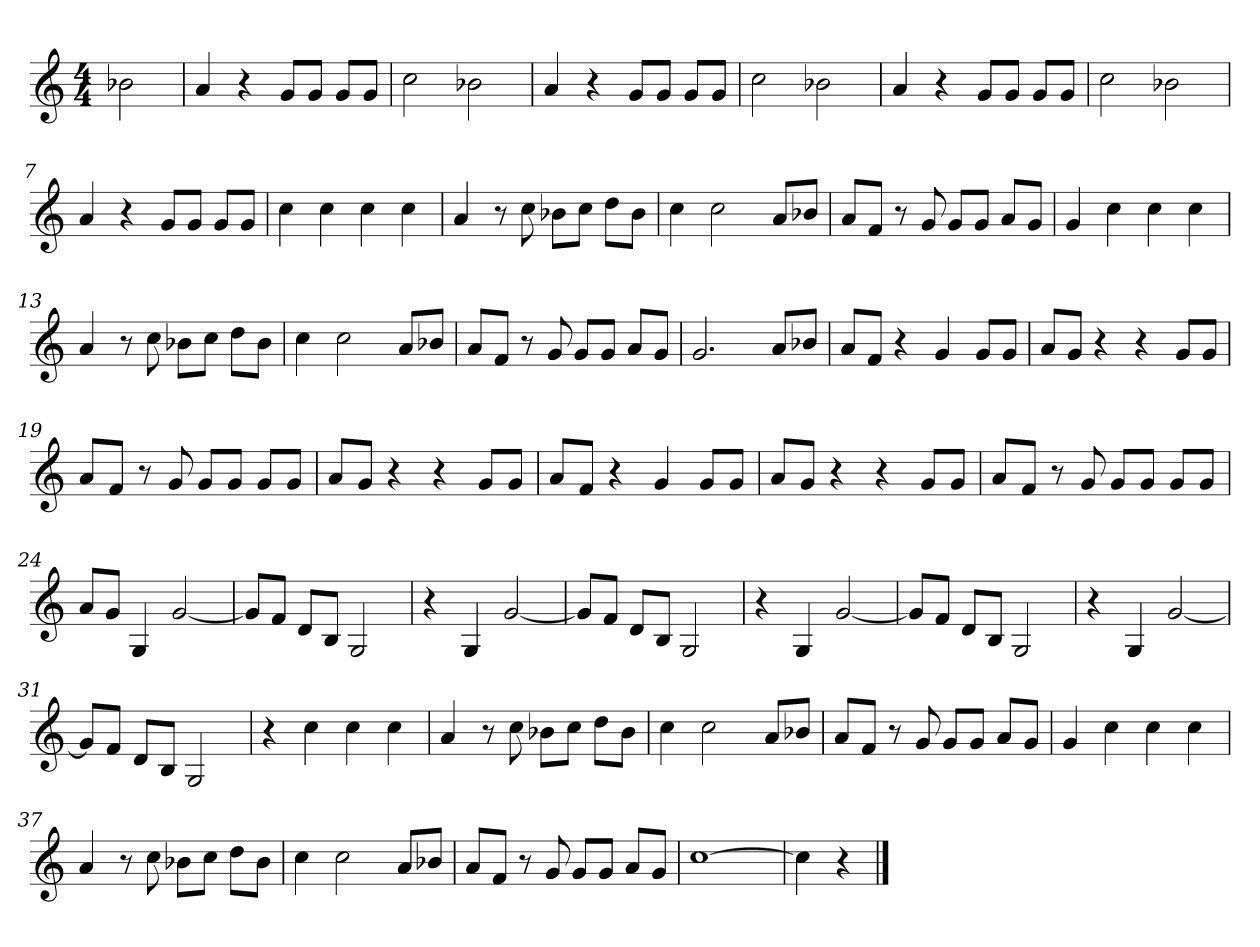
**kern
*part1
*staff1
*k[]
*M4/4
*MM132
=
2b-X
=1
4a
4r
8gL
8gJ
8gL
8gJ
=2
2cc
2b-X
=3
4a
4r
8gL
8gJ
8gL
8gJ
=4
2cc
2b-X
=5
4a
4r
8gL
8gJ
8gL
8gJ
=6
2cc
2b-X
=7
4a
4r
8gL
8gJ
8gL
8gJ
=8
4cc
4cc
4cc
4cc
=9
4a
8r
8cc
8b-XL
8ccJ
8ddL
8b-J
=10
4cc
2cc
8aL
8b-XJ
=11
8aL
8fJ
8r
8g
8gL
8gJ
8aL
8gJ
=12
4g
4cc
4cc
4cc
=13
4a
8r
8cc
8b-XL
8ccJ
8ddL
8b-J
=14
4cc
2cc
8aL
8b-XJ
=15
8aL
8fJ
8r
8g
8gL
8gJ
8aL
8gJ
=16
2.g
8aL
8b-XJ
=17
8aL
8fJ
4r
4g
8gL
8gJ
=18
8aL
8gJ
4r
4r
8gL
8gJ
=19
8aL
8fJ
8r
8g
8gL
8gJ
8gL
8gJ
=20
8aL
8gJ
4r
4r
8gL
8gJ
=21
8aL
8fJ
4r
4g
8gL
8gJ
=22
8aL
8gJ
4r
4r
8gL
8gJ
=23
8aL
8fJ
8r
8g
8gL
8gJ
8gL
8gJ
=24
8aL
8gJ
4G
[2g
=25
8gL]
8fJ
8dL
8BJ
2G
=26
4r
4G
[2g
=27
8gL]
8fJ
8dL
8BJ
2G
=28
4r
4G
[2g
=29
8gL]
8fJ
8dL
8BJ
2G
=30
4r
4G
[2g
=31
8gL]
8fJ
8dL
8BJ
2G
=32
4r
4cc
4cc
4cc
=33
4a
8r
8cc
8b-XL
8ccJ
8ddL
8b-J
=34
4cc
2cc
8aL
8b-XJ
=35
8aL
8fJ
8r
8g
8gL
8gJ
8aL
8gJ
=36
4g
4cc
4cc
4cc
=37
4a
8r
8cc
8b-XL
8ccJ
8ddL
8b-J
=38
4cc
2cc
8aL
8b-XJ
=39
8aL
8fJ
8r
8g
8gL
8gJ
8aL
8gJ
=40
[1cc
=41
4cc]
4r
==
*-
